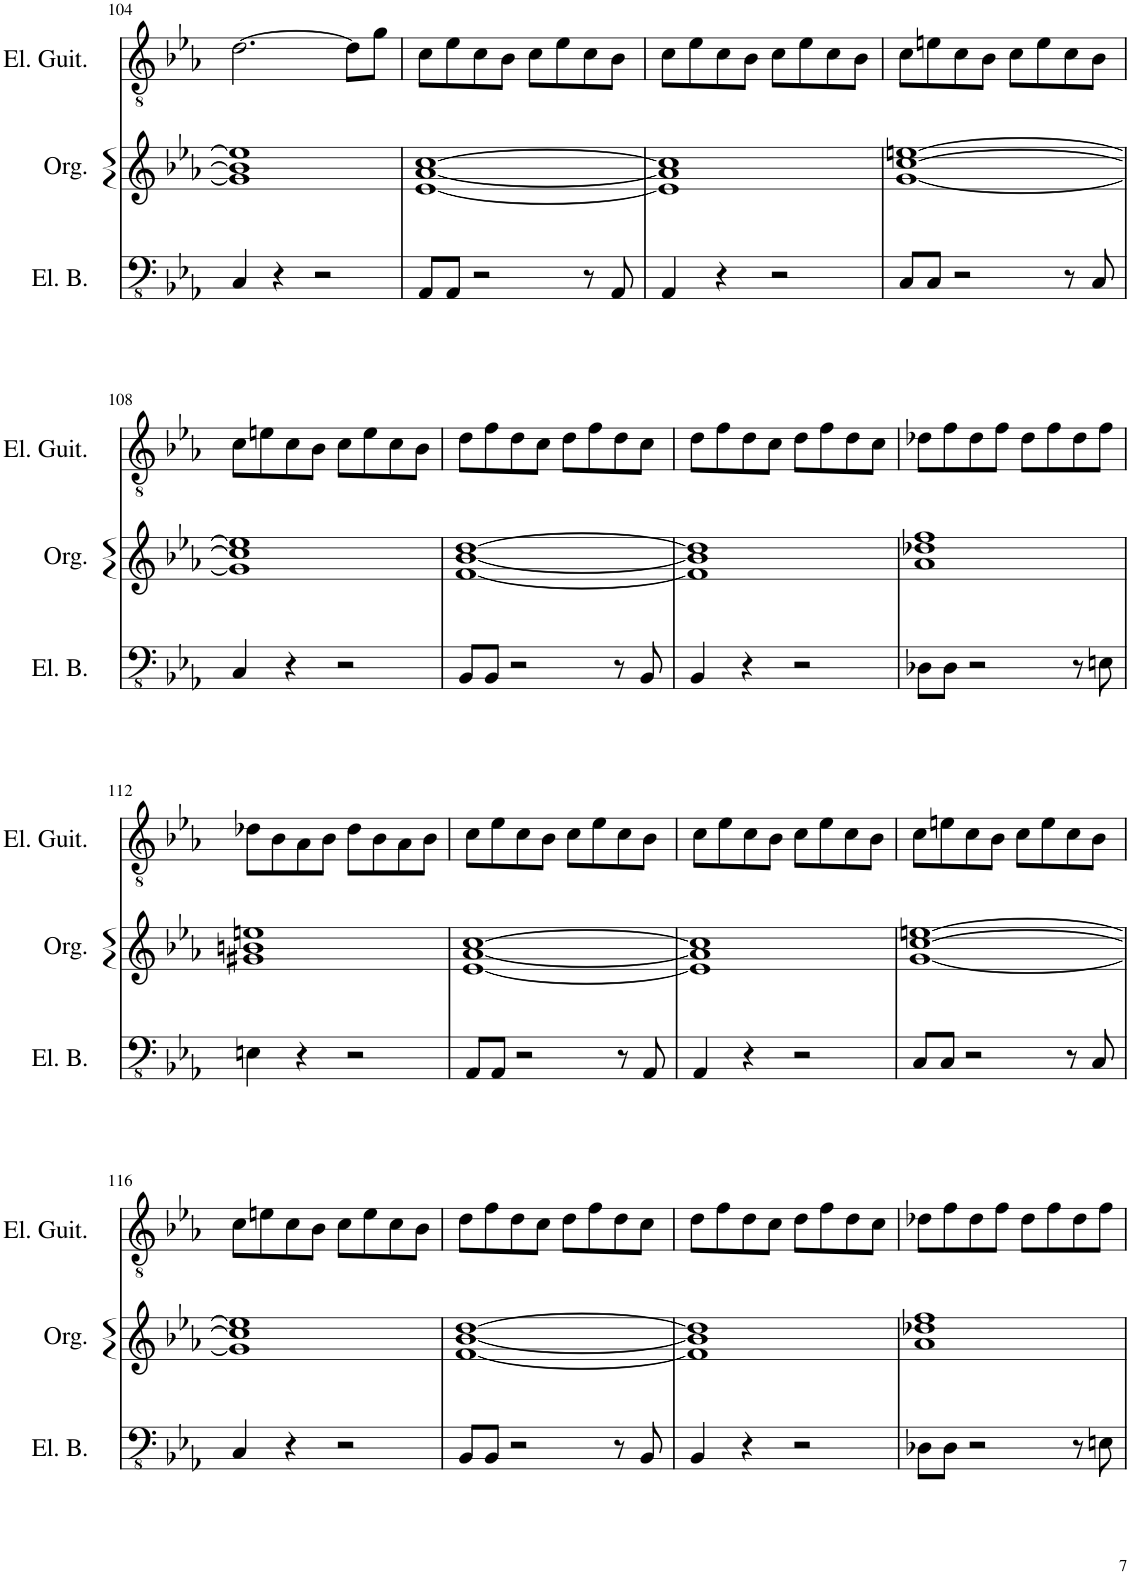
**kern	**kern	**kern
*part3	*part2	*part1
*staff3	*staff2	*staff1
*I"Electric Bass	*I"Organ	*I"Electric Guitar
*I'El. B.	*I'Org.	*I'El. Guit.
!!LO:PB:g=z
*clefFv4	*clefG2	*clefGv2
*k[b-e-a-]	*k[b-e-a-]	*k[b-e-a-]
*M4/4	*M4/4	*M4/4
=104	=104	=104
4CC/	1g] 1b-] 1ee-]	[2.d\
4r	.	.
2r	.	.
.	.	8d\L]
.	.	8g\J
=105	=105	=105
8AAA-/L	[1e- [1a- [1cc	8c\L
8AAA-/J	.	8e-\
2r	.	8c\
.	.	8B-\J
.	.	8c\L
.	.	8e-\
8r	.	8c\
8AAA-/	.	8B-\J
=106	=106	=106
4AAA-/	1e-] 1a-] 1cc]	8c\L
.	.	8e-\
4r	.	8c\
.	.	8B-\J
2r	.	8c\L
.	.	8e-\
.	.	8c\
.	.	8B-\J
=107	=107	=107
8CC/L	[1g [1cc [1een	8c\L
8CC/J	.	8en\
2r	.	8c\
.	.	8B-\J
.	.	8c\L
.	.	8e\
8r	.	8c\
8CC/	.	8B-\J
!!LO:LB:g=z
=108	=108	=108
4CC/	1g] 1cc] 1ee]	8c\L
.	.	8en\
4r	.	8c\
.	.	8B-\J
2r	.	8c\L
.	.	8e\
.	.	8c\
.	.	8B-\J
=109	=109	=109
8BBB-/L	[1f [1b- [1dd	8d\L
8BBB-/J	.	8f\
2r	.	8d\
.	.	8c\J
.	.	8d\L
.	.	8f\
8r	.	8d\
8BBB-/	.	8c\J
=110	=110	=110
4BBB-/	1f] 1b-] 1dd]	8d\L
.	.	8f\
4r	.	8d\
.	.	8c\J
2r	.	8d\L
.	.	8f\
.	.	8d\
.	.	8c\J
=111	=111	=111
8DD-X\L	1a- 1dd-X 1ff	8d-X\L
8DD-\J	.	8f\
2r	.	8d-\
.	.	8f\J
.	.	8d-\L
.	.	8f\
8r	.	8d-\
8EEn\	.	8f\J
!!LO:LB:g=z
=112	=112	=112
4EEn\	1g#X 1bn 1een	8d-X\L
.	.	8B-\
4r	.	8A-\
.	.	8B-\J
2r	.	8d-\L
.	.	8B-\
.	.	8A-\
.	.	8B-\J
=113	=113	=113
8AAA-/L	[1e- [1a- [1cc	8c\L
8AAA-/J	.	8e-\
2r	.	8c\
.	.	8B-\J
.	.	8c\L
.	.	8e-\
8r	.	8c\
8AAA-/	.	8B-\J
=114	=114	=114
4AAA-/	1e-] 1a-] 1cc]	8c\L
.	.	8e-\
4r	.	8c\
.	.	8B-\J
2r	.	8c\L
.	.	8e-\
.	.	8c\
.	.	8B-\J
=115	=115	=115
8CC/L	[1g [1cc [1een	8c\L
8CC/J	.	8en\
2r	.	8c\
.	.	8B-\J
.	.	8c\L
.	.	8e\
8r	.	8c\
8CC/	.	8B-\J
!!LO:LB:g=z
=116	=116	=116
4CC/	1g] 1cc] 1ee]	8c\L
.	.	8en\
4r	.	8c\
.	.	8B-\J
2r	.	8c\L
.	.	8e\
.	.	8c\
.	.	8B-\J
=117	=117	=117
8BBB-/L	[1f [1b- [1dd	8d\L
8BBB-/J	.	8f\
2r	.	8d\
.	.	8c\J
.	.	8d\L
.	.	8f\
8r	.	8d\
8BBB-/	.	8c\J
=118	=118	=118
4BBB-/	1f] 1b-] 1dd]	8d\L
.	.	8f\
4r	.	8d\
.	.	8c\J
2r	.	8d\L
.	.	8f\
.	.	8d\
.	.	8c\J
=119	=119	=119
8DD-X\L	1a- 1dd-X 1ff	8d-X\L
8DD-\J	.	8f\
2r	.	8d-\
.	.	8f\J
.	.	8d-\L
.	.	8f\
8r	.	8d-\
8EEn\	.	8f\J
=	=	=
*-	*-	*-
